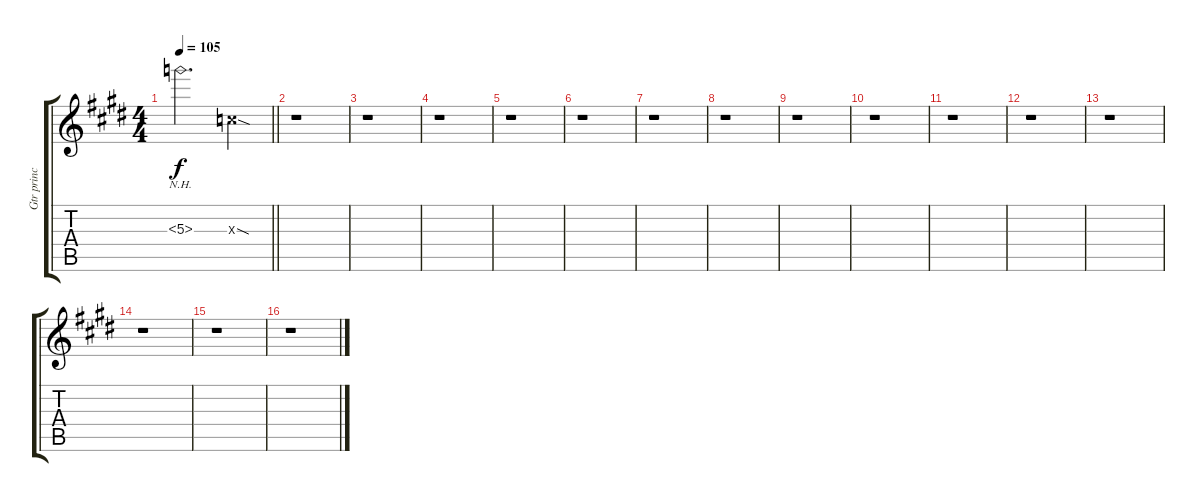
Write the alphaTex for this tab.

\track ("Gtr princ" "Gtr princ") {instrument electricguitarclean}
\staff {score tabs}
\tuning (E4 B3 G3 D3 A2 E2) {hide}
\ts (4 4)
\tempo 105
\clef g2
\barLineRight lightlight
\ks c#minor
5.3{nh t}.2{d dy f} 5.3{sod x}.4 |
\ks e
r.1 |
\ks c#minor
r.1 |
\ks e
r.1 |
\ks c#minor
r.1 |
\ks e
r.1 |
\ks c#minor
r.1 |
\ks e
r.1 |
\ks c#minor
r.1 |
\ks e
r.1 |
\ks c#minor
r.1 |
\ks e
r.1 |
\ks c#minor
r.1 |
\ks e
r.1 |
\ks c#minor
r.1 |
\ks e
r.1
